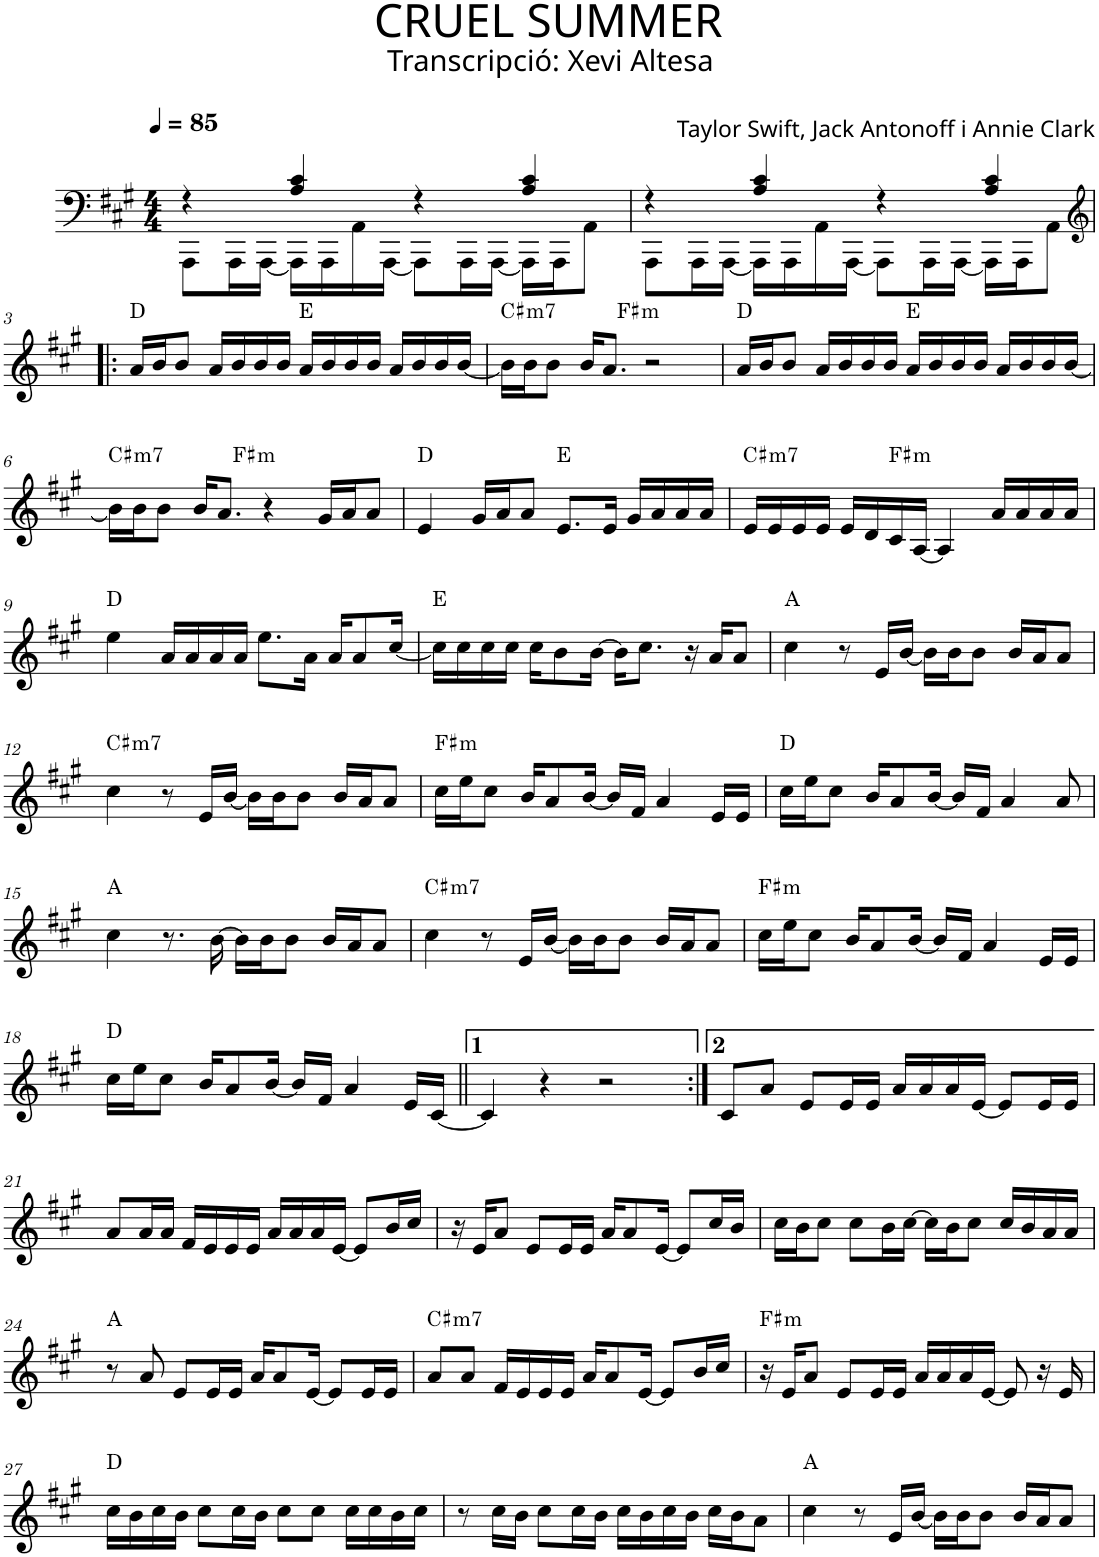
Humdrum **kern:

**kern	**harte
*part1	*part1
*staff1	*
*I"P1	*
*clefF4	*
*k[f#c#g#]	*
*A:	*
*M4/4	*
*MM85	*
=1	=1
*^	*
4r	8AAA\L	.
.	16AAA\L	.
.	[<16AAA\JJ	.
4A/ 4c#/	16AAA\LL]	.
.	16AAA\	.
.	16AA\	.
.	[<16AAA\JJ	.
4r	8AAA\L]	.
.	16AAA\L	.
.	[<16AAA\JJ	.
4A/ 4c#/	16AAA\LL]	.
.	16AAA\J	.
.	8AA\J	.
=2	=2	=2
4r	8AAA\L	.
.	16AAA\L	.
.	[<16AAA\JJ	.
4A/ 4c#/	16AAA\LL]	.
.	16AAA\	.
.	16AA\	.
.	[<16AAA\JJ	.
4r	8AAA\L]	.
.	16AAA\L	.
.	[<16AAA\JJ	.
4A/ 4c#/	16AAA\LL]	.
.	16AAA\J	.
.	8AA\J	.
*v	*v	*
!!LO:LB:g=z
=3!|:	=3!|:
*clefG2	*
16a/LL	D:maj
16b/J	.
8b/J	.
16a/LL	.
16b/	.
16b/	.
16b/JJ	.
16a/LL	E:maj
16b/	.
16b/	.
16b/JJ	.
16a/LL	.
16b/	.
16b/	.
[<16b/JJ	.
=4	=4
!	!LO:H:kt=m7
*^	*
16b\LL]	4.ryy	C#:min7
16b\J	.	.
8b\J	.	.
16b/KL	.	.
8.a/J	.	.
!	!	!LO:H:kt=m
.	2ryy	F#:min
2r	.	.
.	8ryy	.
*v	*v	*
=5	=5
16a/LL	D:maj
16b/J	.
8b/J	.
16a/LL	.
16b/	.
16b/	.
16b/JJ	.
16a/LL	E:maj
16b/	.
16b/	.
16b/JJ	.
16a/LL	.
16b/	.
16b/	.
[<16b/JJ	.
!!LO:LB:g=z
=6	=6
!	!LO:H:kt=m7
*^	*
16b\LL]	4.ryy	C#:min7
16b\J	.	.
8b\J	.	.
16b/KL	.	.
8.a/J	.	.
!	!	!LO:H:kt=m
.	2ryy	F#:min
4r	.	.
16g#/LL	.	.
16a/J	.	.
8a/J	8ryy	.
*v	*v	*
=7	=7
4e/	D:maj
16g#/LL	.
16a/J	.
8a/J	.
8.e/L	E:maj
16e/Jk	.
16g#/LL	.
16a/	.
16a/	.
16a/JJ	.
=8	=8
!	!LO:H:kt=m7
16e/LL	C#:min7
16e/	.
16e/	.
16e/JJ	.
16e/LL	.
16d/	.
!	!LO:H:kt=m
16c#/	F#:min
[<16A/JJ	.
4A/]	.
16a/LL	.
16a/	.
16a/	.
16a/JJ	.
!!LO:LB:g=z
=9	=9
4ee\	D:maj
16a/LL	.
16a/	.
16a/	.
16a/JJ	.
8.ee\L	.
16a\Jk	.
16a/KL	.
8a/	.
[<16cc#/Jk	.
=10	=10
16cc#\LL]	E:maj
16cc#\	.
16cc#\	.
16cc#\JJ	.
16cc#\KL	.
8b\	.
[>16b\Jk	.
16b\KL]	.
8.cc#\J	.
16r	.
16a/KL	.
8a/J	.
=11	=11
4cc#\	A:maj
8r	.
16e/LL	.
[<16b/JJ	.
16b\LL]	.
16b\J	.
8b\J	.
16b/LL	.
16a/J	.
8a/J	.
!!LO:LB:g=z
=12	=12
!	!LO:H:kt=m7
4cc#\	C#:min7
8r	.
16e/LL	.
[<16b/JJ	.
16b\LL]	.
16b\J	.
8b\J	.
16b/LL	.
16a/J	.
8a/J	.
=13	=13
!	!LO:H:kt=m
16cc#\LL	F#:min
16ee\J	.
8cc#\J	.
16b/KL	.
8a/	.
[<16b/Jk	.
16b/LL]	.
16f#/JJ	.
4a/	.
16e/LL	.
16e/JJ	.
=14	=14
16cc#\LL	D:maj
16ee\J	.
8cc#\J	.
16b/KL	.
8a/	.
[<16b/Jk	.
16b/LL]	.
16f#/JJ	.
4a/	.
8a/	.
!!LO:LB:g=z
=15	=15
4cc#\	A:maj
8.r	.
[>16b\	.
16b\LL]	.
16b\J	.
8b\J	.
16b/LL	.
16a/J	.
8a/J	.
=16	=16
!	!LO:H:kt=m7
4cc#\	C#:min7
8r	.
16e/LL	.
[<16b/JJ	.
16b\LL]	.
16b\J	.
8b\J	.
16b/LL	.
16a/J	.
8a/J	.
=17	=17
!	!LO:H:kt=m
16cc#\LL	F#:min
16ee\J	.
8cc#\J	.
16b/KL	.
8a/	.
[<16b/Jk	.
16b/LL]	.
16f#/JJ	.
4a/	.
16e/LL	.
16e/JJ	.
!!LO:LB:g=z
=18	=18
16cc#\LL	D:maj
16ee\J	.
8cc#\J	.
16b/KL	.
8a/	.
[<16b/Jk	.
16b/LL]	.
16f#/JJ	.
4a/	.
16e/LL	.
[<16c#/JJ	.
=19||	=19||
4c#/]	.
4r	.
2r	.
=20:|!	=20:|!
8c#/L	.
8a/J	.
8e/L	.
16e/L	.
16e/JJ	.
16a/LL	.
16a/	.
16a/	.
[<16e/JJ	.
8e/L]	.
16e/L	.
16e/JJ	.
!!LO:LB:g=z
=21	=21
8a/L	.
16a/L	.
16a/JJ	.
16f#/LL	.
16e/	.
16e/	.
16e/JJ	.
16a/LL	.
16a/	.
16a/	.
[<16e/JJ	.
8e/L]	.
16b/L	.
16cc#/JJ	.
=22	=22
16r	.
16e/KL	.
8a/J	.
8e/L	.
16e/L	.
16e/JJ	.
16a/KL	.
8a/	.
[<16e/Jk	.
8e/L]	.
16cc#/L	.
16b/JJ	.
=23	=23
16cc#\LL	.
16b\J	.
8cc#\J	.
8cc#\L	.
16b\L	.
[>16cc#\JJ	.
16cc#\LL]	.
16b\J	.
8cc#\J	.
16cc#/LL	.
16b/	.
16a/	.
16a/JJ	.
!!LO:LB:g=z
=24	=24
8r	A:maj
8a/	.
8e/L	.
16e/L	.
16e/JJ	.
16a/KL	.
8a/	.
[<16e/Jk	.
8e/L]	.
16e/L	.
16e/JJ	.
=25	=25
!	!LO:H:kt=m7
8a/L	C#:min7
8a/J	.
16f#/LL	.
16e/	.
16e/	.
16e/JJ	.
16a/KL	.
8a/	.
[<16e/Jk	.
8e/L]	.
16b/L	.
16cc#/JJ	.
=26	=26
!	!LO:H:kt=m
16r	F#:min
16e/KL	.
8a/J	.
8e/L	.
16e/L	.
16e/JJ	.
16a/LL	.
16a/	.
16a/	.
[<16e/JJ	.
8e/]	.
16r	.
16e/	.
!!LO:LB:g=z
=27	=27
16cc#\LL	D:maj
16b\	.
16cc#\	.
16b\JJ	.
8cc#\L	.
16cc#\L	.
16b\JJ	.
8cc#\L	.
8cc#\J	.
16cc#\LL	.
16cc#\	.
16b\	.
16cc#\JJ	.
=28	=28
8r	.
16cc#\LL	.
16b\JJ	.
8cc#\L	.
16cc#\L	.
16b\JJ	.
16cc#\LL	.
16b\	.
16cc#\	.
16b\JJ	.
16cc#\LL	.
16b\J	.
8a\J	.
=29	=29
4cc#\	A:maj
8r	.
16e/LL	.
[<16b/JJ	.
16b\LL]	.
16b\J	.
8b\J	.
16b/LL	.
16a/J	.
8a/J	.
=	=
*-	*-
